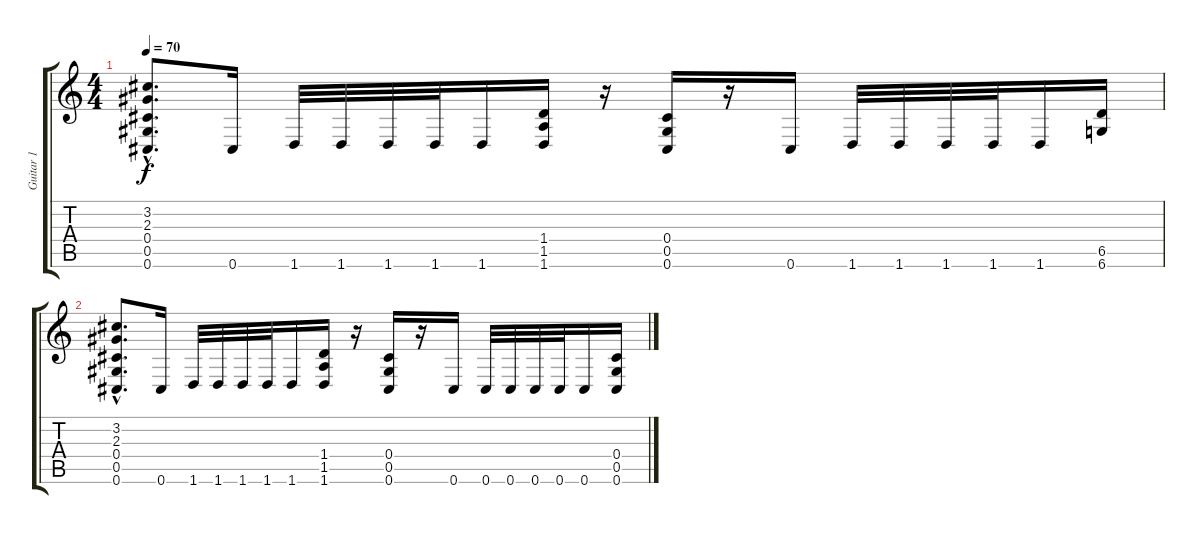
\track ("Guitar 1" "Guitar 1") {instrument distortionguitar}
\staff {score tabs}
\tuning (Eb4 Bb3 Gb3 Db3 Ab2 Db2) {hide}
\ts (4 4)
\tempo 70
\clef g2
\ks c
(3.2{hac} 2.3{hac} 0.4{hac} 0.5{hac} 0.6{hac}).8{d dy f} 0.6.16 1.6.32 1.6.32 1.6.32 1.6.32 1.6.16 (1.4 1.5 1.6).16 r.16 (0.4 0.5 0.6).16 r.16 0.6.16 1.6.32 1.6.32 1.6.32 1.6.32 1.6.16 (6.5 6.6).16 |
(3.2{hac} 2.3{hac} 0.4{hac} 0.5{hac} 0.6{hac}).8{d} 0.6.16 1.6.32 1.6.32 1.6.32 1.6.32 1.6.16 (1.4 1.5 1.6).16 r.16 (0.4 0.5 0.6).16 r.16 0.6.16 0.6.32 0.6.32 0.6.32 0.6.32 0.6.16 (0.4 0.5 0.6).16
